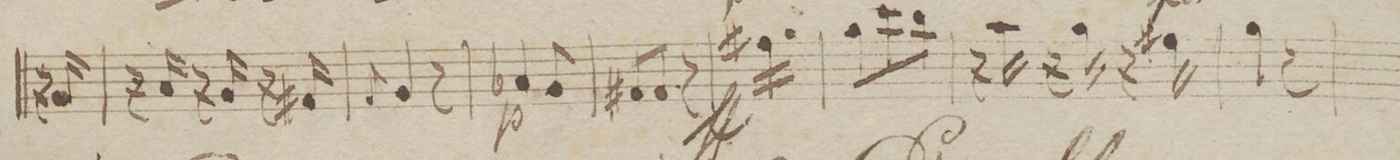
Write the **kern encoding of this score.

**kern	**dynam
*I"Violio 1mo	*
*clefG2	*
*k[b-e-]	*
*M3/8	*
16r	.
16g/	.
=163	=163
16r	.
16a/	.
16r	.
16g/	.
16r	.
16f#X/	.
=164	=164
8qqf/	.
4g/	.
8r	.
=165	=165
4a-X/	p
8g/	.
=166	=166
8f#X/L	.
8f#/J	.
8r	.
=167	=167
*tremolo	*
16ff#X\LL	ff
16ff#\	.
16ff#\	.
16ff#\	.
16ff#\	.
16ff#\JJ	.
*Xtremolo	*
=168	=168
8gg\L	.
8ccc\	.
8bb-\J	.
=169	=169
16r	.
16aa\	.
16r	.
16gg\	.
16r	.
16ff#X\	.
=170	=170
4gg\	.
8r	.
=171	=171
*-	*-
